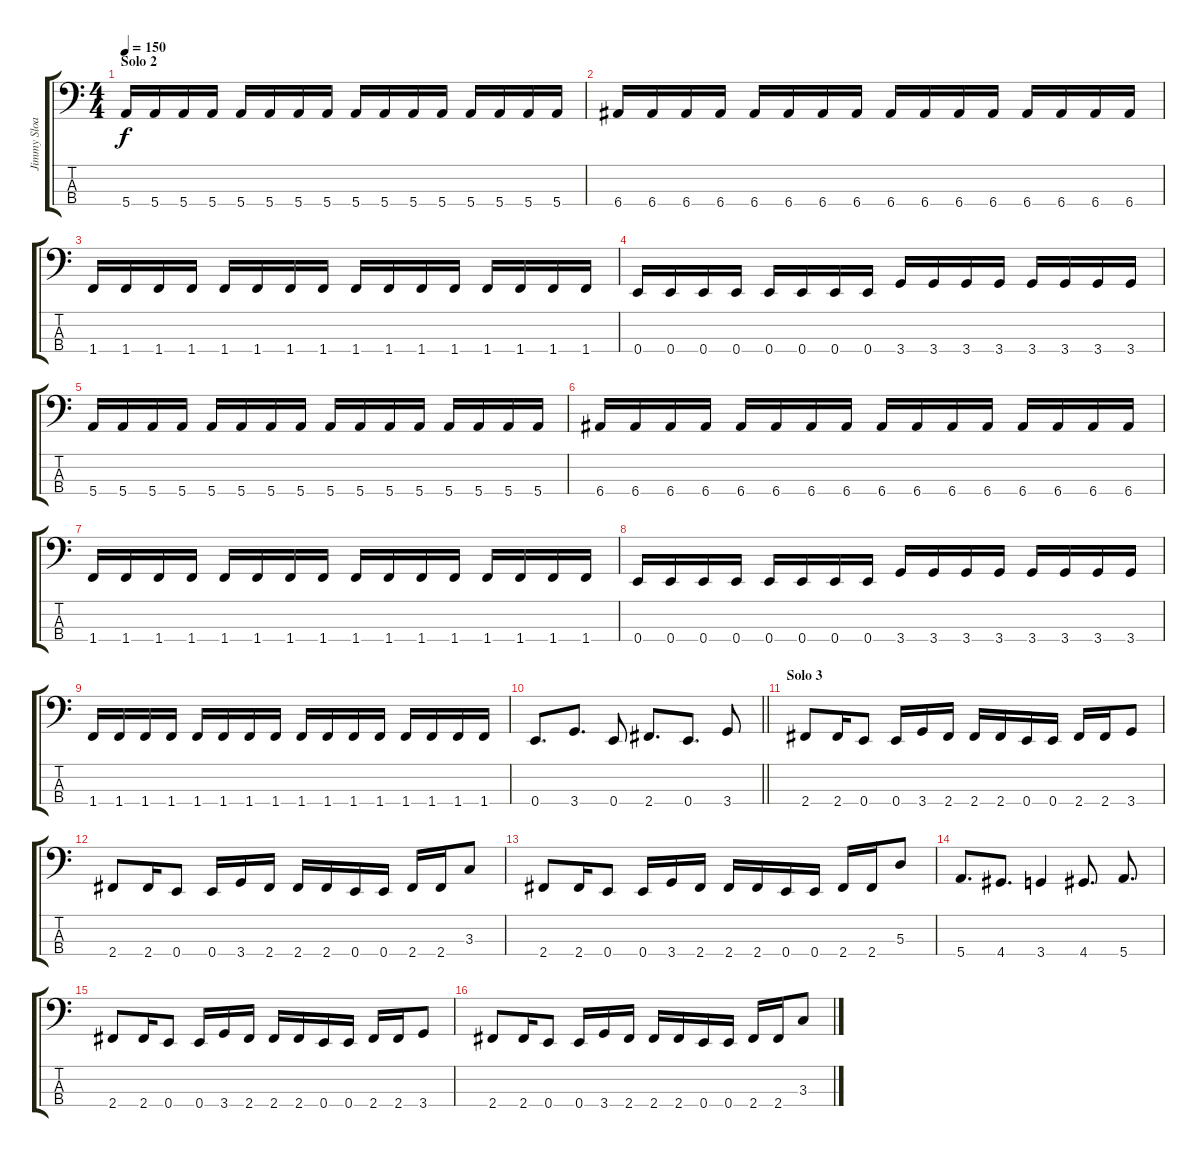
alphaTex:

\track ("Jimmy Sloas" "Jimmy Sloa") {instrument electricbasspick}
\staff {score tabs}
\tuning (G2 D2 A1 E1) {hide}
\ts (4 4)
\section ("" "Solo 2")
\tempo 150
\clef f4
\ks c
5.4.16{dy f} 5.4.16 5.4.16 5.4.16 5.4.16 5.4.16 5.4.16 5.4.16 5.4.16 5.4.16 5.4.16 5.4.16 5.4.16 5.4.16 5.4.16 5.4.16 |
6.4.16 6.4.16 6.4.16 6.4.16 6.4.16 6.4.16 6.4.16 6.4.16 6.4.16 6.4.16 6.4.16 6.4.16 6.4.16 6.4.16 6.4.16 6.4.16 |
1.4.16 1.4.16 1.4.16 1.4.16 1.4.16 1.4.16 1.4.16 1.4.16 1.4.16 1.4.16 1.4.16 1.4.16 1.4.16 1.4.16 1.4.16 1.4.16 |
0.4.16 0.4.16 0.4.16 0.4.16 0.4.16 0.4.16 0.4.16 0.4.16 3.4.16 3.4.16 3.4.16 3.4.16 3.4.16 3.4.16 3.4.16 3.4.16 |
5.4.16 5.4.16 5.4.16 5.4.16 5.4.16 5.4.16 5.4.16 5.4.16 5.4.16 5.4.16 5.4.16 5.4.16 5.4.16 5.4.16 5.4.16 5.4.16 |
6.4.16 6.4.16 6.4.16 6.4.16 6.4.16 6.4.16 6.4.16 6.4.16 6.4.16 6.4.16 6.4.16 6.4.16 6.4.16 6.4.16 6.4.16 6.4.16 |
1.4.16 1.4.16 1.4.16 1.4.16 1.4.16 1.4.16 1.4.16 1.4.16 1.4.16 1.4.16 1.4.16 1.4.16 1.4.16 1.4.16 1.4.16 1.4.16 |
0.4.16 0.4.16 0.4.16 0.4.16 0.4.16 0.4.16 0.4.16 0.4.16 3.4.16 3.4.16 3.4.16 3.4.16 3.4.16 3.4.16 3.4.16 3.4.16 |
1.4.16 1.4.16 1.4.16 1.4.16 1.4.16 1.4.16 1.4.16 1.4.16 1.4.16 1.4.16 1.4.16 1.4.16 1.4.16 1.4.16 1.4.16 1.4.16 |
\barLineRight lightlight
0.4.8{d} 3.4.8{d} 0.4.8 2.4.8{d} 0.4.8{d} 3.4.8 |
\section ("" "Solo 3")
2.4.8 2.4.16 0.4.8 0.4.16 3.4.16 2.4.16 2.4.16 2.4.16 0.4.16 0.4.16 2.4.16 2.4.16 3.4.8 |
2.4.8 2.4.16 0.4.8 0.4.16 3.4.16 2.4.16 2.4.16 2.4.16 0.4.16 0.4.16 2.4.16 2.4.16 3.3.8 |
2.4.8 2.4.16 0.4.8 0.4.16 3.4.16 2.4.16 2.4.16 2.4.16 0.4.16 0.4.16 2.4.16 2.4.16 5.3.8 |
5.4.8{d} 4.4.8{d} 3.4.4 4.4.8{d} 5.4.8{d} |
2.4.8 2.4.16 0.4.8 0.4.16 3.4.16 2.4.16 2.4.16 2.4.16 0.4.16 0.4.16 2.4.16 2.4.16 3.4.8 |
2.4.8 2.4.16 0.4.8 0.4.16 3.4.16 2.4.16 2.4.16 2.4.16 0.4.16 0.4.16 2.4.16 2.4.16 3.3.8
